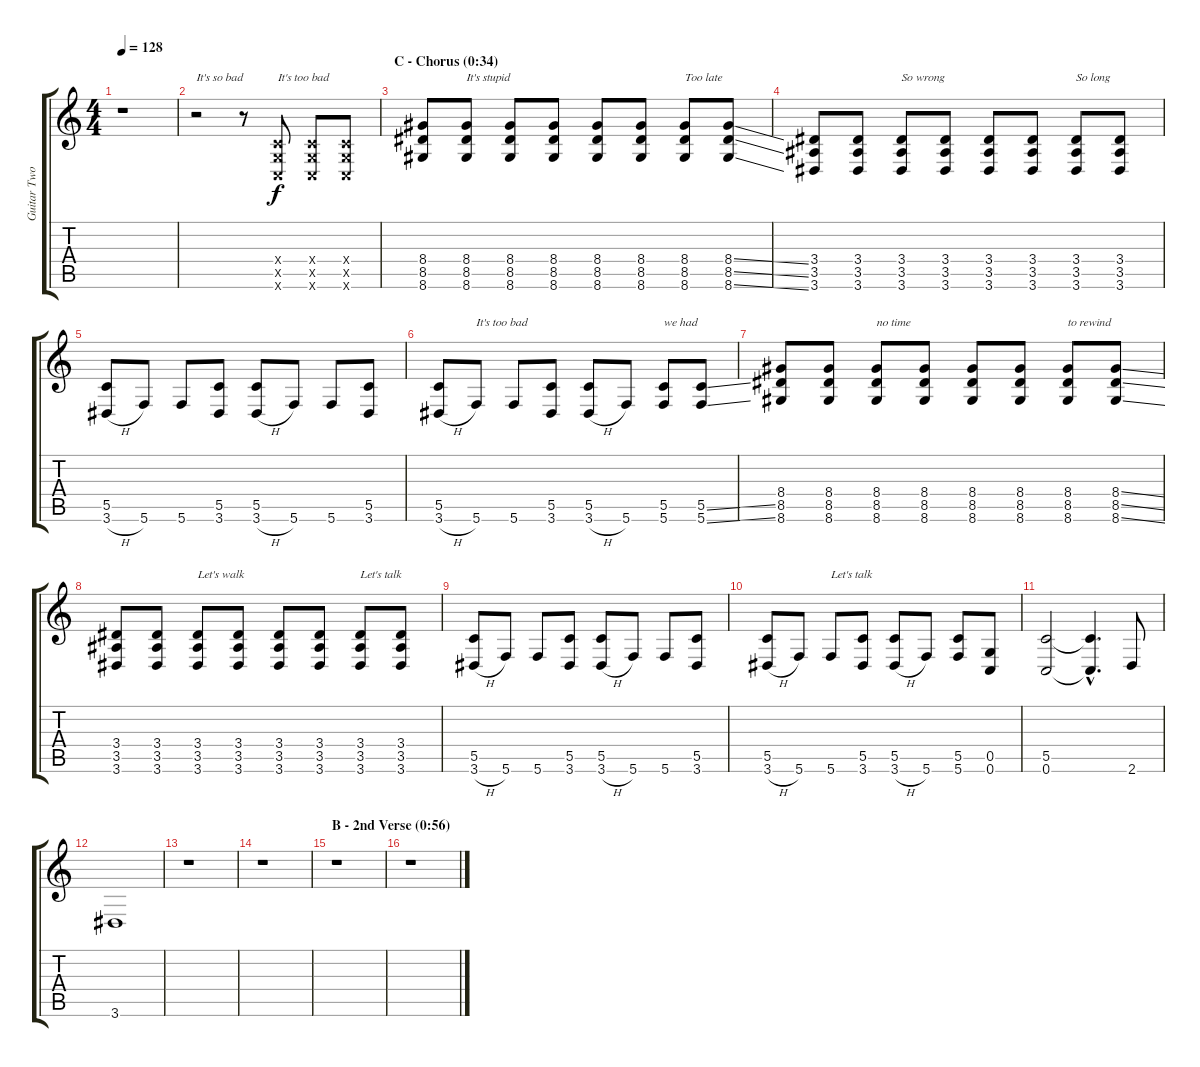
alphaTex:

\track ("Guitar Two" "Guitar Two") {instrument distortionguitar}
\staff {score tabs}
\tuning (D4 A3 F3 C3 G2 C2) {hide}
\ts (4 4)
\tempo 128
\clef g2
\ks c
r.1{dy f} |
r.2{txt "It's so bad"} r.8 (0.4{x} 0.5{x} 0.6{x}).8{txt "It's too bad"} (0.4{x} 0.5{x} 0.6{x}).8 (0.4{x} 0.5{x} 0.6{x}).8 |
\section ("" "C - Chorus (0:34)")
(8.4 8.5 8.6).8 (8.4 8.5 8.6).8{txt "It's stupid"} (8.4 8.5 8.6).8 (8.4 8.5 8.6).8 (8.4 8.5 8.6).8 (8.4 8.5 8.6).8 (8.4 8.5 8.6).8{txt "Too late"} (8.4{ss} 8.5{ss} 8.6{ss}).8 |
(3.4 3.5 3.6).8 (3.4 3.5 3.6).8 (3.4 3.5 3.6).8{txt "So wrong"} (3.4 3.5 3.6).8 (3.4 3.5 3.6).8 (3.4 3.5 3.6).8 (3.4 3.5 3.6).8{txt "So long"} (3.4 3.5 3.6).8 |
(5.5 3.6{h}).8 5.6.8 5.6.8 (5.5 3.6).8 (5.5 3.6{h}).8 5.6.8 5.6.8 (5.5 3.6).8 |
(5.5 3.6{h}).8 5.6.8{txt "It's too bad"} 5.6.8 (5.5 3.6).8 (5.5 3.6{h}).8 5.6.8 (5.5 5.6).8{txt "we had"} (5.5{ss} 5.6{ss}).8 |
(8.4 8.5 8.6).8 (8.4 8.5 8.6).8 (8.4 8.5 8.6).8{txt "no time"} (8.4 8.5 8.6).8 (8.4 8.5 8.6).8 (8.4 8.5 8.6).8 (8.4 8.5 8.6).8{txt "to rewind"} (8.4{ss} 8.5{ss} 8.6{ss}).8 |
(3.4 3.5 3.6).8 (3.4 3.5 3.6).8 (3.4 3.5 3.6).8{txt "Let's walk"} (3.4 3.5 3.6).8 (3.4 3.5 3.6).8 (3.4 3.5 3.6).8 (3.4 3.5 3.6).8{txt "Let's talk"} (3.4 3.5 3.6).8 |
(5.5 3.6{h}).8 5.6.8 5.6.8 (5.5 3.6).8 (5.5 3.6{h}).8 5.6.8 5.6.8 (5.5 3.6).8 |
(5.5 3.6{h}).8 5.6.8 5.6.8{txt "Let's talk"} (5.5 3.6).8 (5.5 3.6{h}).8 5.6.8 (5.5 5.6).8 (0.5 0.6).8 |
(5.5 0.6).2 (5.5{hac t} 0.6{hac t}).4{d} 2.6.8 |
3.6.1 |
r.1 |
r.1 |
\section ("" "B - 2nd Verse (0:56)")
r.1 |
r.1
